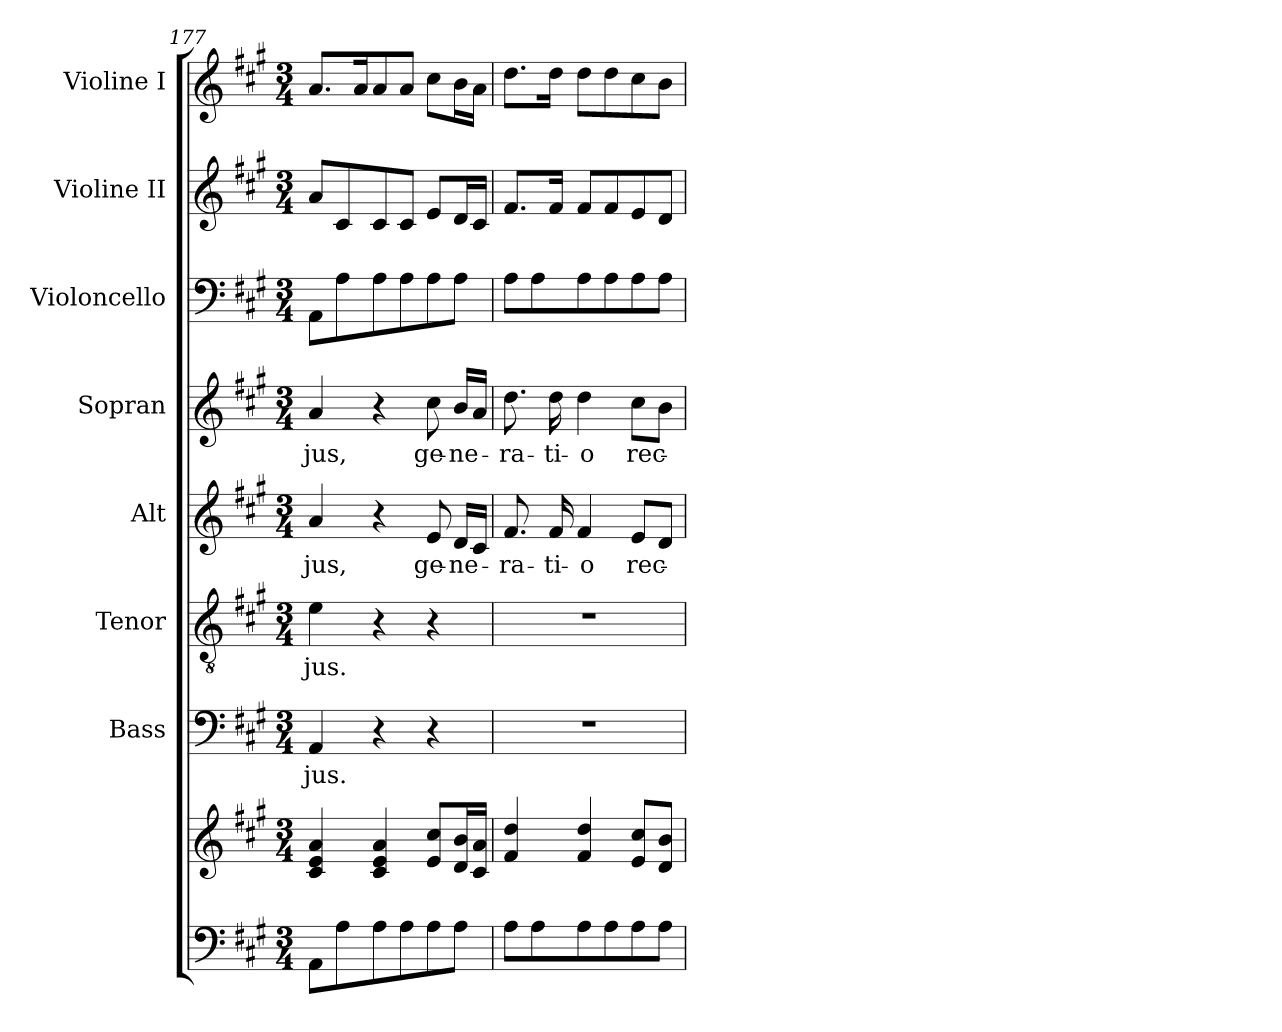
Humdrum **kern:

**kern	**kern	**kern	**text	**kern	**text	**kern	**text	**kern	**text	**kern	**kern	**kern
*part8	*part8	*part7	*part7	*part6	*part6	*part5	*part5	*part4	*part4	*part3	*part2	*part1
*staff9	*staff8	*staff7	*staff7	*staff6	*staff6	*staff5	*staff5	*staff4	*staff4	*staff3	*staff2	*staff1
*	*	*I"Bass	*	*I"Tenor	*	*I"Alt	*	*I"Sopran	*	*I"Violoncello	*I"Violine II	*I"Violine I
*	*	*I'B.	*	*I'T.	*	*I'A.	*	*I'S.	*	*I'Vc.	*I'Vl. II	*I'Vl. I
!!LO:PB:g=z
*clefF4	*clefG2	*clefF4	*	*clefGv2	*	*clefG2	*	*clefG2	*	*clefF4	*clefG2	*clefG2
*	*	*	*	*	*	*	*	*	*	*ITrd7c12	*	*
*k[f#c#g#]	*k[f#c#g#]	*k[f#c#g#]	*	*k[f#c#g#]	*	*k[f#c#g#]	*	*k[f#c#g#]	*	*k[f#c#g#]	*k[f#c#g#]	*k[f#c#g#]
*A:	*A:	*A:	*	*A:	*	*A:	*	*A:	*	*A:	*A:	*A:
*M3/4	*M3/4	*M3/4	*	*M3/4	*	*M3/4	*	*M3/4	*	*M3/4	*M3/4	*M3/4
=177	=177	=177	=177	=177	=177	=177	=177	=177	=177	=177	=177	=177
!	!	!	!LO:LY:b	!	!LO:LY:b	!	!LO:LY:b	!	!LO:LY:b	!	!	!
8AA\L	4c#/ 4e/ 4a/	4AA/	-jus.	4e\	-jus.	4a/	-jus,	4a/	-jus,	8AAA\L	8a/L	8.a/L
8A\	.	.	.	.	.	.	.	.	.	8AA\	8c#/	.
.	.	.	.	.	.	.	.	.	.	.	.	16a/k
8A\	4c#/ 4e/ 4a/	4r	.	4r	.	4r	.	4r	.	8AA\	8c#/	8a/
8A\	.	.	.	.	.	.	.	.	.	8AA\	8c#/J	8a/J
!	!	!	!	!	!	!	!LO:LY:b	!	!LO:LY:b	!	!	!
8A\	8e/ 8cc#/L	4r	.	4r	.	8e/	ge-	8cc#\	ge-	8AA\	8e/L	8cc#\L
!	!	!	!	!	!	!	!LO:LY:b	!	!LO:LY:b	!	!	!
8A\J	16d/ 16b/L	.	.	.	.	16d/LL	-ne-	16b/LL	-ne-	8AA\J	16d/L	16b\L
.	16c#/ 16a/JJ	.	.	.	.	16c#/JJ	.	16a/JJ	.	.	16c#/JJ	16a\JJ
=178	=178	=178	=178	=178	=178	=178	=178	=178	=178	=178	=178	=178
!	!	!	!	!	!	!	!LO:LY:b	!	!LO:LY:b	!	!	!
8A\L	4f#/ 4dd/	2.r	.	2.r	.	8.f#/	-ra-	8.dd\	-ra-	8AA\L	8.f#/L	8.dd\L
8A\	.	.	.	.	.	.	.	.	.	8AA\	.	.
!	!	!	!	!	!	!	!LO:LY:b	!	!LO:LY:b	!	!	!
.	.	.	.	.	.	16f#/	-ti-	16dd\	-ti-	.	16f#/Jk	16dd\Jk
!	!	!	!	!	!	!	!LO:LY:b	!	!LO:LY:b	!	!	!
8A\	4f#/ 4dd/	.	.	.	.	4f#/	-o	4dd\	-o	8AA\	8f#/L	8dd\L
8A\	.	.	.	.	.	.	.	.	.	8AA\	8f#/	8dd\
!	!	!	!	!	!	!	!LO:LY:b	!	!LO:LY:b	!	!	!
8A\	8e/ 8cc#/L	.	.	.	.	8e/L	rec-	8cc#\L	rec-	8AA\	8e/	8cc#\
8A\J	8d/ 8b/J	.	.	.	.	8d/J	.	8b\J	.	8AA\J	8d/J	8b\J
=	=	=	=	=	=	=	=	=	=	=	=	=
*-	*-	*-	*-	*-	*-	*-	*-	*-	*-	*-	*-	*-
